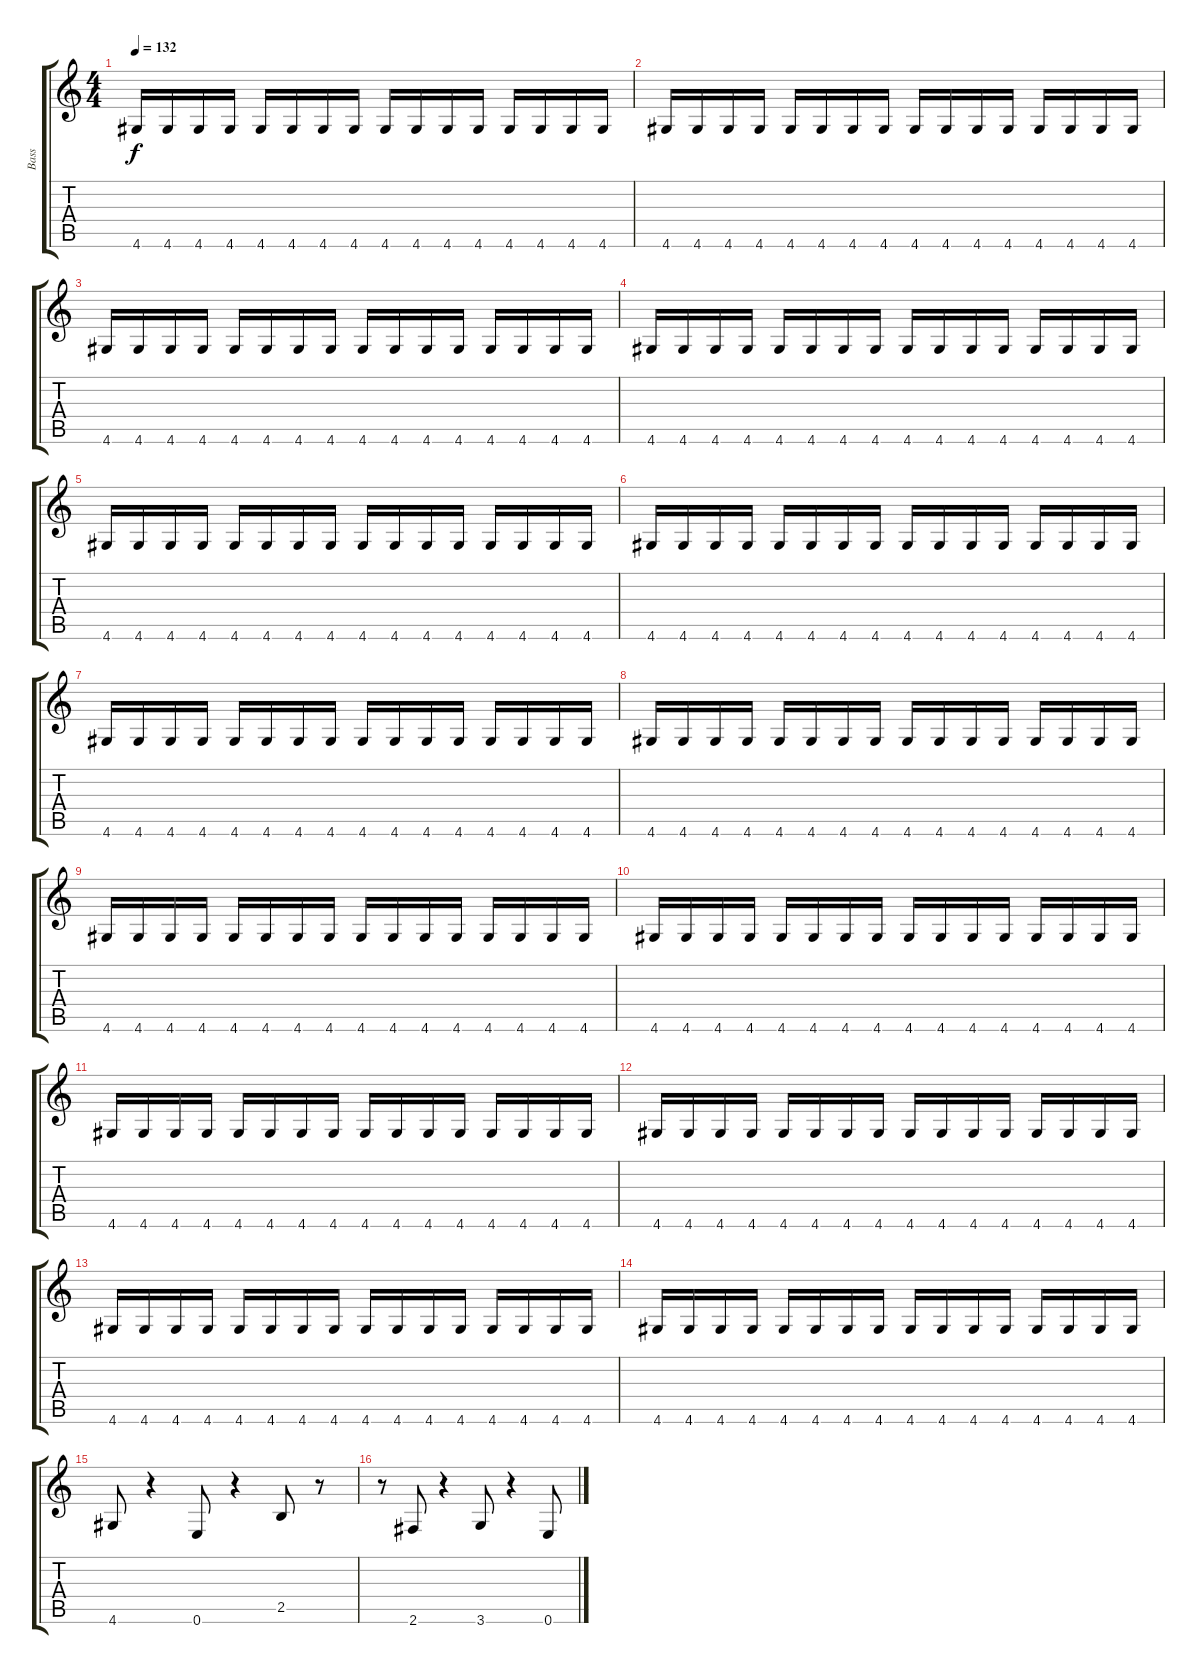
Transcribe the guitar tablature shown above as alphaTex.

\track ("Bass" "Bass") {instrument electricbasspick}
\staff {score tabs}
\tuning (E4 B3 G3 D3 A2 E2) {hide}
\ts (4 4)
\tempo 132
\clef g2
\ks c
4.6.16{dy f} 4.6.16 4.6.16 4.6.16 4.6.16 4.6.16 4.6.16 4.6.16 4.6.16 4.6.16 4.6.16 4.6.16 4.6.16 4.6.16 4.6.16 4.6.16 |
4.6.16 4.6.16 4.6.16 4.6.16 4.6.16 4.6.16 4.6.16 4.6.16 4.6.16 4.6.16 4.6.16 4.6.16 4.6.16 4.6.16 4.6.16 4.6.16 |
4.6.16 4.6.16 4.6.16 4.6.16 4.6.16 4.6.16 4.6.16 4.6.16 4.6.16 4.6.16 4.6.16 4.6.16 4.6.16 4.6.16 4.6.16 4.6.16 |
4.6.16 4.6.16 4.6.16 4.6.16 4.6.16 4.6.16 4.6.16 4.6.16 4.6.16 4.6.16 4.6.16 4.6.16 4.6.16 4.6.16 4.6.16 4.6.16 |
4.6.16 4.6.16 4.6.16 4.6.16 4.6.16 4.6.16 4.6.16 4.6.16 4.6.16 4.6.16 4.6.16 4.6.16 4.6.16 4.6.16 4.6.16 4.6.16 |
4.6.16 4.6.16 4.6.16 4.6.16 4.6.16 4.6.16 4.6.16 4.6.16 4.6.16 4.6.16 4.6.16 4.6.16 4.6.16 4.6.16 4.6.16 4.6.16 |
4.6.16 4.6.16 4.6.16 4.6.16 4.6.16 4.6.16 4.6.16 4.6.16 4.6.16 4.6.16 4.6.16 4.6.16 4.6.16 4.6.16 4.6.16 4.6.16 |
4.6.16 4.6.16 4.6.16 4.6.16 4.6.16 4.6.16 4.6.16 4.6.16 4.6.16 4.6.16 4.6.16 4.6.16 4.6.16 4.6.16 4.6.16 4.6.16 |
4.6.16 4.6.16 4.6.16 4.6.16 4.6.16 4.6.16 4.6.16 4.6.16 4.6.16 4.6.16 4.6.16 4.6.16 4.6.16 4.6.16 4.6.16 4.6.16 |
4.6.16 4.6.16 4.6.16 4.6.16 4.6.16 4.6.16 4.6.16 4.6.16 4.6.16 4.6.16 4.6.16 4.6.16 4.6.16 4.6.16 4.6.16 4.6.16 |
4.6.16 4.6.16 4.6.16 4.6.16 4.6.16 4.6.16 4.6.16 4.6.16 4.6.16 4.6.16 4.6.16 4.6.16 4.6.16 4.6.16 4.6.16 4.6.16 |
4.6.16 4.6.16 4.6.16 4.6.16 4.6.16 4.6.16 4.6.16 4.6.16 4.6.16 4.6.16 4.6.16 4.6.16 4.6.16 4.6.16 4.6.16 4.6.16 |
4.6.16 4.6.16 4.6.16 4.6.16 4.6.16 4.6.16 4.6.16 4.6.16 4.6.16 4.6.16 4.6.16 4.6.16 4.6.16 4.6.16 4.6.16 4.6.16 |
4.6.16 4.6.16 4.6.16 4.6.16 4.6.16 4.6.16 4.6.16 4.6.16 4.6.16 4.6.16 4.6.16 4.6.16 4.6.16 4.6.16 4.6.16 4.6.16 |
4.6.8 r.4 0.6.8 r.4 2.5.8 r.8 |
r.8 2.6.8 r.4 3.6.8 r.4 0.6.8
